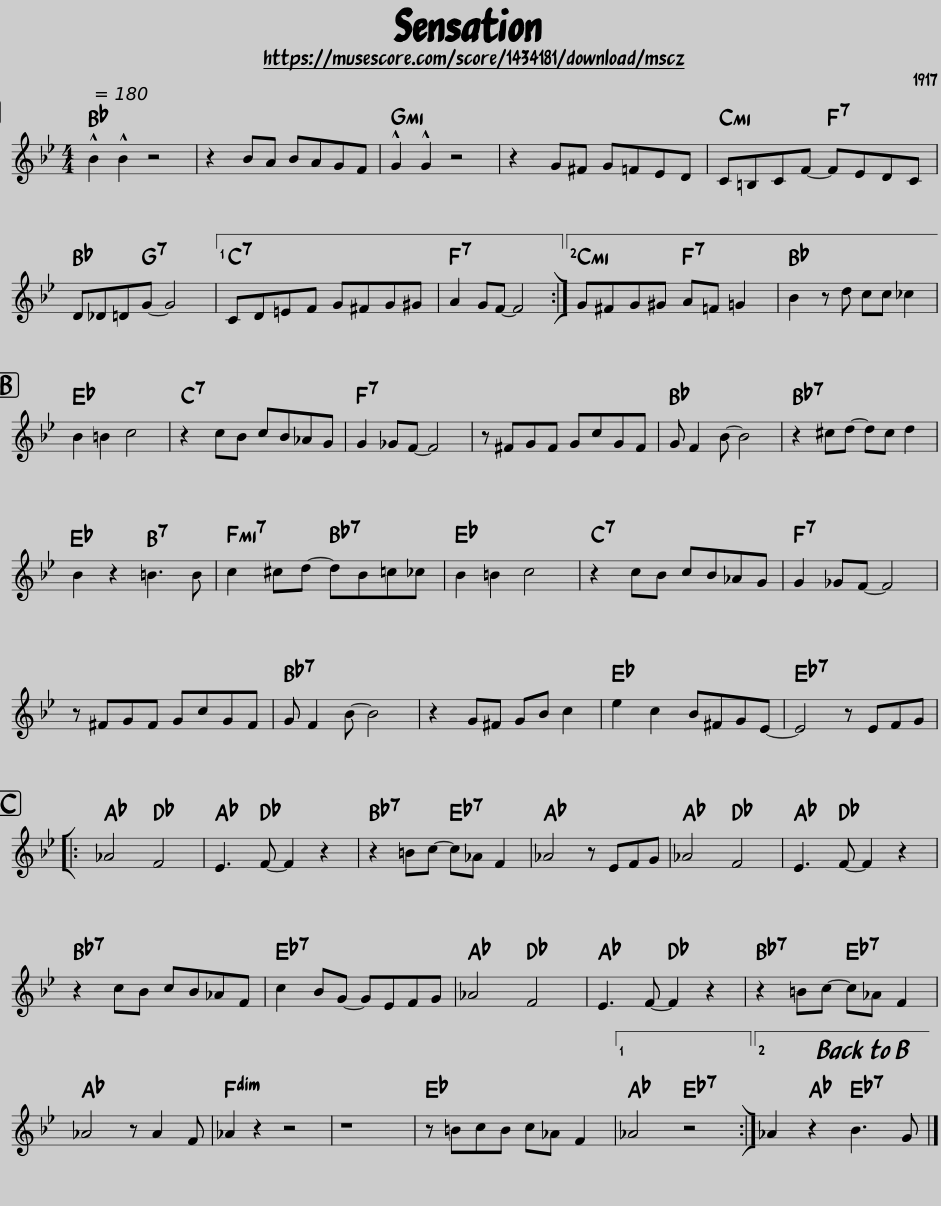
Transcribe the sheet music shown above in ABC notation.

X:1
L:1/8
M:4/4
I:linebreak $
K:Bb
V:1 treble
V:1
 !^!B2 !^!B2 z4 | z2 BA BAGF | !^!G2 !^!G2 z4 | z2 G^F G=FED | C=B,CF- FEDC |$ %5
 D_D=DG- G4 |1 CD=EF G^FG^G | A2 GF- F4 :|2 G^FG^G A=F =G2 | B2 z d cc _c2 ||$ %10
 B2 =B2 c4 | z2 cB cB_AG | G2 _GF- F4 | z ^FGF GcGF | G F2 B- B4 | %15
 z2 ^cd- dc d2 |$ B2 z2 =B3 B | c2 ^cd- dB=c_c | B2 =B2 c4 | z2 cB cB_AG | %20
 G2 _GF- F4 |$ z ^FGF GcGF | G F2 B- B4 | z2 G^F GB c2 | e2 c2 B^FGE- | %25
 E4 z EFG |:$ _A4 F4 | E3 F- F2 z2 | z2 =Bc- c_A F2 | _A4 z EFG | %30
 _A4 F4 | E3 F- F2 z2 |$ z2 cB cB_AF | c2 BG- GEFG | _A4 F4 | %35
 E3 F- F2 z2 | z2 =Bc- c_A F2 |$ _A4 z A2 F | _A2 z2 z4 | z8 | %40
 z =BcB c_A F2 |1 _A4 z4 :|2 _A2 z2 B3 G |] %43
